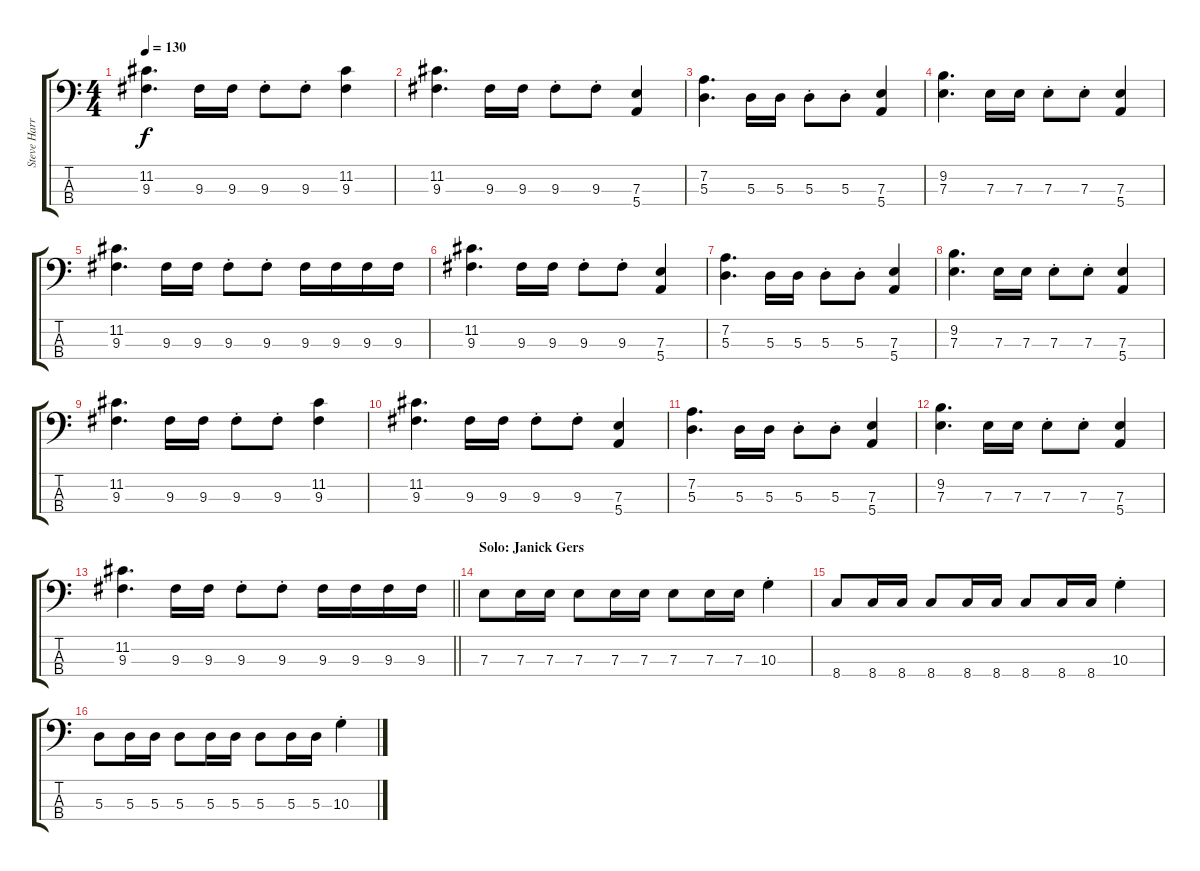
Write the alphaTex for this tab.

\track ("Steve Harris" "Steve Harr") {instrument electricbassfinger}
\staff {score tabs}
\tuning (G2 D2 A1 E1) {hide}
\ts (4 4)
\tempo 130
\clef f4
\ks c
(11.2 9.3).4{d dy f} 9.3.16 9.3.16 9.3{st}.8 9.3{st}.8 (11.2 9.3).4 |
(11.2 9.3).4{d} 9.3.16 9.3.16 9.3{st}.8 9.3{st}.8 (7.3 5.4).4 |
(7.2 5.3).4{d} 5.3.16 5.3.16 5.3{st}.8 5.3{st}.8 (7.3 5.4).4 |
(9.2 7.3).4{d} 7.3.16 7.3.16 7.3{st}.8 7.3{st}.8 (7.3 5.4).4 |
(11.2 9.3).4{d} 9.3.16 9.3.16 9.3{st}.8 9.3{st}.8 9.3.16 9.3.16 9.3.16 9.3.16 |
(11.2 9.3).4{d} 9.3.16 9.3.16 9.3{st}.8 9.3{st}.8 (7.3 5.4).4 |
(7.2 5.3).4{d} 5.3.16 5.3.16 5.3{st}.8 5.3{st}.8 (7.3 5.4).4 |
(9.2 7.3).4{d} 7.3.16 7.3.16 7.3{st}.8 7.3{st}.8 (7.3 5.4).4 |
(11.2 9.3).4{d} 9.3.16 9.3.16 9.3{st}.8 9.3{st}.8 (11.2 9.3).4 |
(11.2 9.3).4{d} 9.3.16 9.3.16 9.3{st}.8 9.3{st}.8 (7.3 5.4).4 |
(7.2 5.3).4{d} 5.3.16 5.3.16 5.3{st}.8 5.3{st}.8 (7.3 5.4).4 |
(9.2 7.3).4{d} 7.3.16 7.3.16 7.3{st}.8 7.3{st}.8 (7.3 5.4).4 |
\barLineRight lightlight
(11.2 9.3).4{d} 9.3.16 9.3.16 9.3{st}.8 9.3{st}.8 9.3.16 9.3.16 9.3.16 9.3.16 |
\section ("" "Solo: Janick Gers")
7.3.8 7.3.16 7.3.16 7.3.8 7.3.16 7.3.16 7.3.8 7.3.16 7.3.16 10.3{st}.4 |
8.4.8 8.4.16 8.4.16 8.4.8 8.4.16 8.4.16 8.4.8 8.4.16 8.4.16 10.3{st}.4 |
5.3.8 5.3.16 5.3.16 5.3.8 5.3.16 5.3.16 5.3.8 5.3.16 5.3.16 10.3{st}.4
